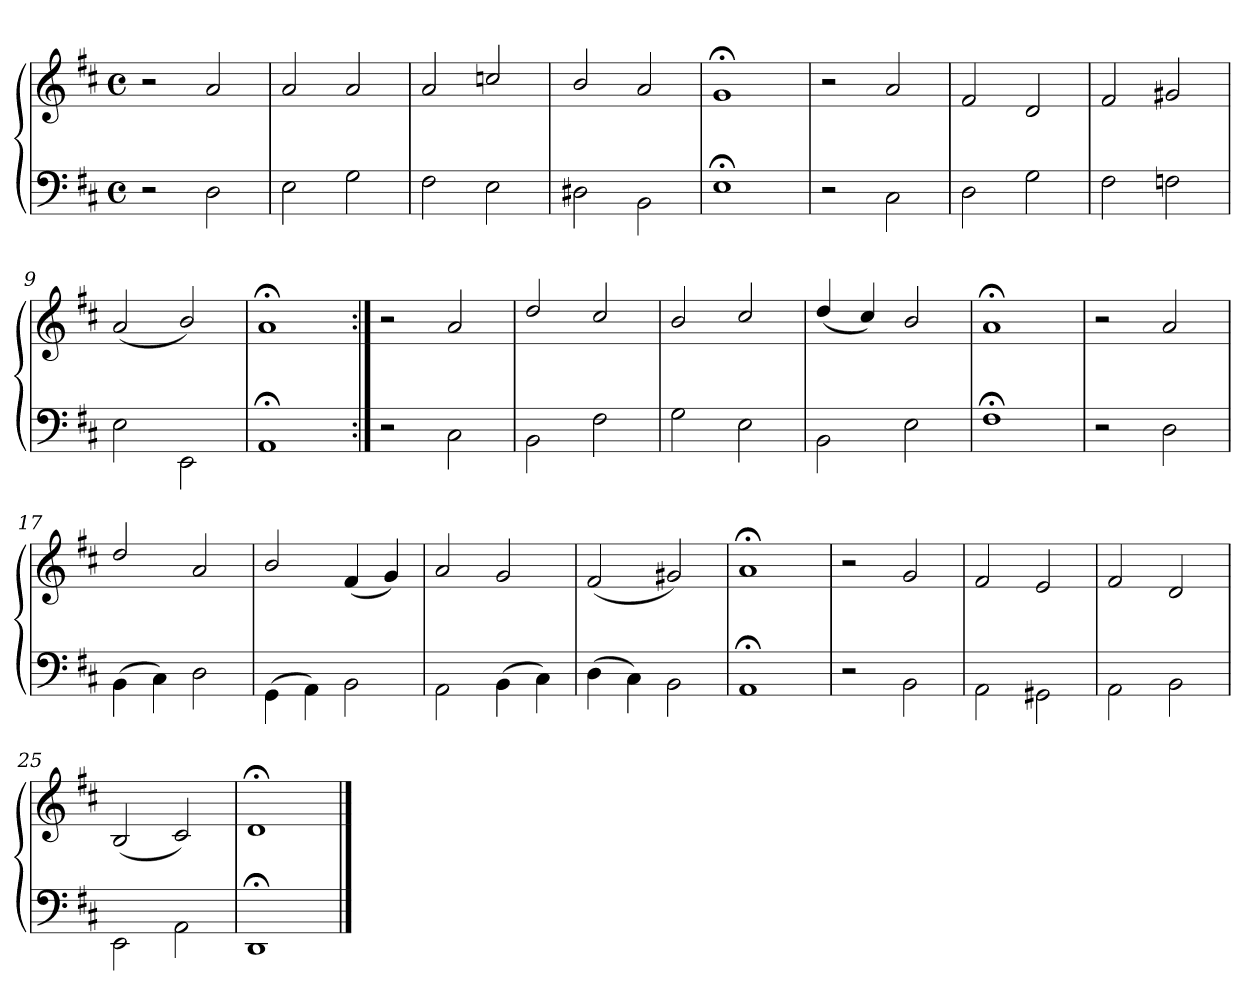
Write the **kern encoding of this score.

**kern	**kern
*part1	*part1
*staff2	*staff1
*clefF4	*clefG2
*k[f#c#]	*k[f#c#]
*M4/4	*M4/4
*met(c)	*met(c)
=1	=1
2r	2r
2D\	2a/
=2	=2
2E\	2a/
2G\	2a/
=3	=3
2F#\	2a/
2E\	2ccn/
=4	=4
2D#X\	2b/
2BB\	2a/
=5	=5
1E;\	1g;</
=6	=6
2r	2r
2C#\	2a/
=7	=7
2D\	2f#/
2G\	2d/
=8	=8
2F#\	2f#/
2Fn\	2g#X/
=9	=9
2E\	(2a/
2EE\	2b/)
=10	=10
1AA;\	1a;</
!!LO:LB:g=z
=11:|!	=11:|!
2r	2r
2C#\	2a/
=12	=12
2BB\	2dd/
2F#\	2cc#/
=13	=13
2G\	2b/
2E\	2cc#/
=14	=14
2BB\	(4dd/
.	4cc#/)
2E\	2b/
=15	=15
1F#;\	1a;</
=16	=16
2r	2r
2D\	2a/
=17	=17
(4BB\	2dd/
4C#\)	.
2D\	2a/
=18	=18
(4GG\	2b/
4AA\)	.
2BB\	(4f#/
.	4g/)
=19	=19
2AA\	2a/
(4BB\	2g/
4C#\)	.
=20	=20
(4D\	(2f#/
4C#\)	.
2BB\	2g#X/)
=21	=21
1AA;\	1a;</
!!LO:PB:g=z
=22	=22
2r	2r
2BB\	2g/
=23	=23
2AA\	2f#/
2GG#X\	2e/
=24	=24
2AA\	2f#/
2BB\	2d/
=25	=25
2EE\	(2B/
2AA\	2c#/)
=26	=26
1DD;\	1d;</
==	==
*-	*-
